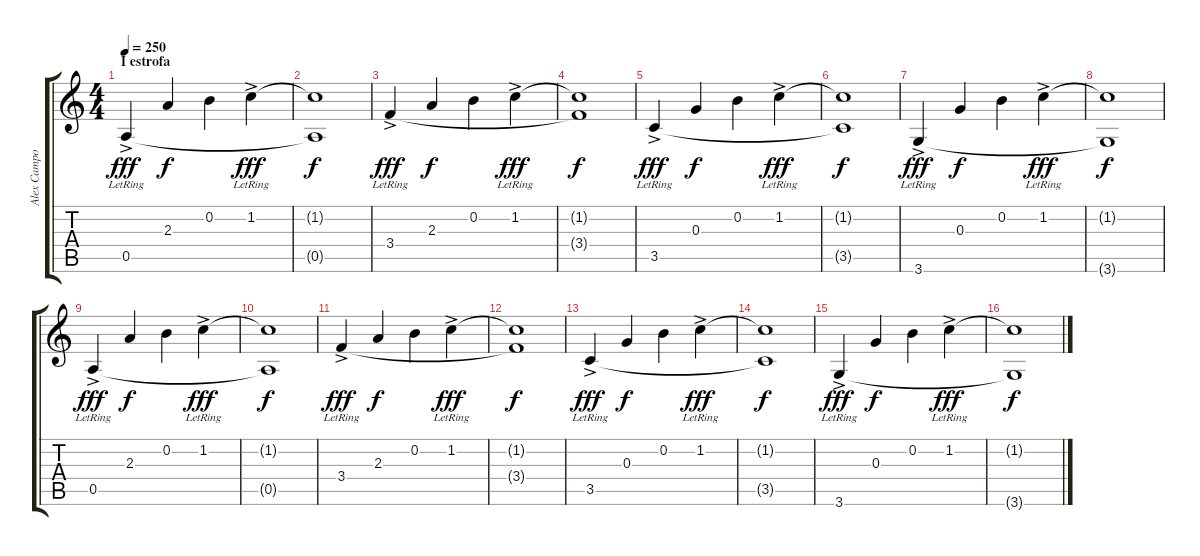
\track ("Alex Campos" "Alex Campo") {instrument electricguitarclean}
\staff {score tabs}
\tuning (E4 B3 G3 D3 A2 E2) {hide}
\ts (4 4)
\section ("" "I estrofa")
\tempo 250
\clef g2
\ks c
0.5{ac lr}.4{dy fff} 2.3.4{dy f} 0.2.4 1.2{ac lr}.4{dy fff} |
(1.2{t} 0.5{t}).1{dy f} |
3.4{ac lr}.4{dy fff} 2.3.4{dy f} 0.2.4 1.2{ac lr}.4{dy fff} |
(1.2{t} 3.4{t}).1{dy f} |
3.5{ac lr}.4{dy fff} 0.3.4{dy f} 0.2.4 1.2{ac lr}.4{dy fff} |
(1.2{t} 3.5{t}).1{dy f} |
3.6{ac lr}.4{dy fff} 0.3.4{dy f} 0.2.4 1.2{ac lr}.4{dy fff} |
(1.2{t} 3.6{t}).1{dy f} |
0.5{ac lr}.4{dy fff} 2.3.4{dy f} 0.2.4 1.2{ac lr}.4{dy fff} |
(1.2{t} 0.5{t}).1{dy f} |
3.4{ac lr}.4{dy fff} 2.3.4{dy f} 0.2.4 1.2{ac lr}.4{dy fff} |
(1.2{t} 3.4{t}).1{dy f} |
3.5{ac lr}.4{dy fff} 0.3.4{dy f} 0.2.4 1.2{ac lr}.4{dy fff} |
(1.2{t} 3.5{t}).1{dy f} |
3.6{ac lr}.4{dy fff} 0.3.4{dy f} 0.2.4 1.2{ac lr}.4{dy fff} |
(1.2{t} 3.6{t}).1{dy f}
